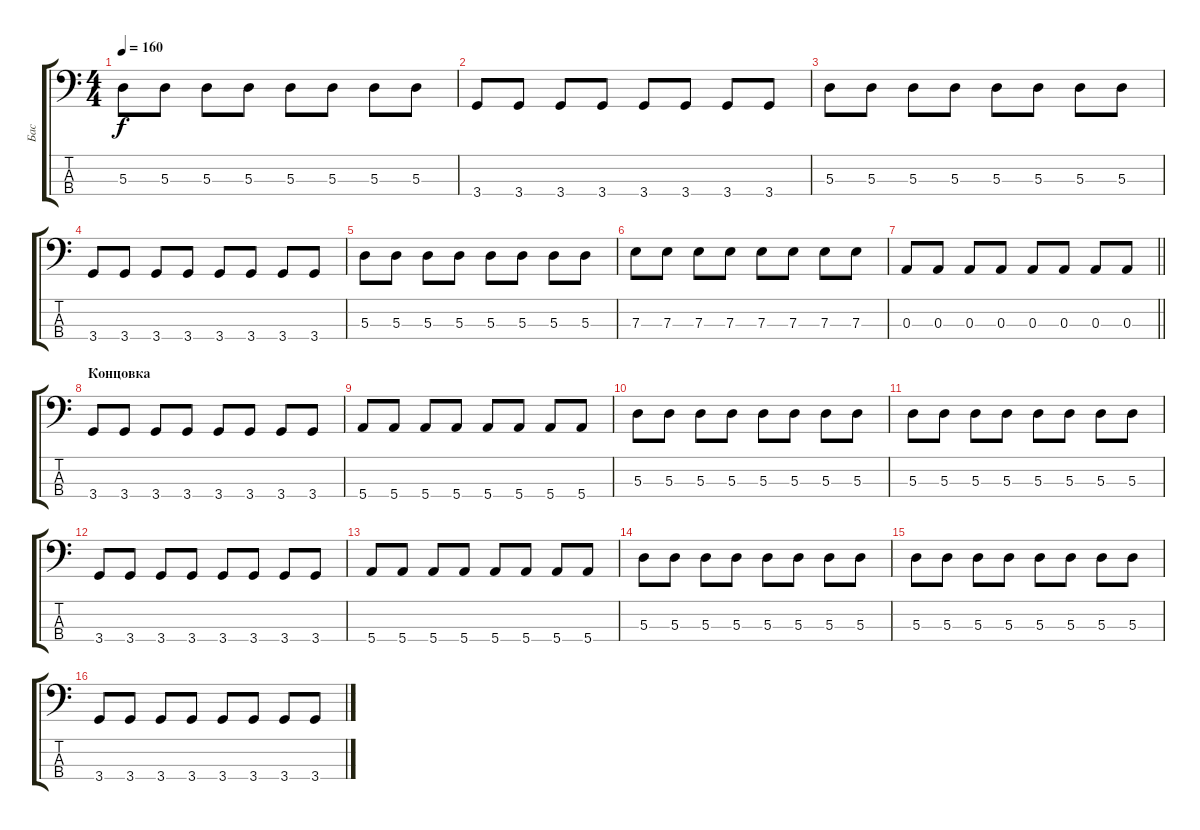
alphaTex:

\track ("Бас" "Бас") {instrument electricbassfinger}
\staff {score tabs}
\tuning (G2 D2 A1 E1) {hide}
\ts (4 4)
\tempo 160
\clef f4
\ks c
5.3.8{dy f} 5.3.8 5.3.8 5.3.8 5.3.8 5.3.8 5.3.8 5.3.8 |
3.4.8 3.4.8 3.4.8 3.4.8 3.4.8 3.4.8 3.4.8 3.4.8 |
5.3.8 5.3.8 5.3.8 5.3.8 5.3.8 5.3.8 5.3.8 5.3.8 |
3.4.8 3.4.8 3.4.8 3.4.8 3.4.8 3.4.8 3.4.8 3.4.8 |
5.3.8 5.3.8 5.3.8 5.3.8 5.3.8 5.3.8 5.3.8 5.3.8 |
7.3.8 7.3.8 7.3.8 7.3.8 7.3.8 7.3.8 7.3.8 7.3.8 |
\barLineRight lightlight
0.3.8 0.3.8 0.3.8 0.3.8 0.3.8 0.3.8 0.3.8 0.3.8 |
\section ("" "Концовка")
3.4.8 3.4.8 3.4.8 3.4.8 3.4.8 3.4.8 3.4.8 3.4.8 |
5.4.8 5.4.8 5.4.8 5.4.8 5.4.8 5.4.8 5.4.8 5.4.8 |
5.3.8 5.3.8 5.3.8 5.3.8 5.3.8 5.3.8 5.3.8 5.3.8 |
5.3.8 5.3.8 5.3.8 5.3.8 5.3.8 5.3.8 5.3.8 5.3.8 |
3.4.8 3.4.8 3.4.8 3.4.8 3.4.8 3.4.8 3.4.8 3.4.8 |
5.4.8 5.4.8 5.4.8 5.4.8 5.4.8 5.4.8 5.4.8 5.4.8 |
5.3.8 5.3.8 5.3.8 5.3.8 5.3.8 5.3.8 5.3.8 5.3.8 |
5.3.8 5.3.8 5.3.8 5.3.8 5.3.8 5.3.8 5.3.8 5.3.8 |
3.4.8 3.4.8 3.4.8 3.4.8 3.4.8 3.4.8 3.4.8 3.4.8
